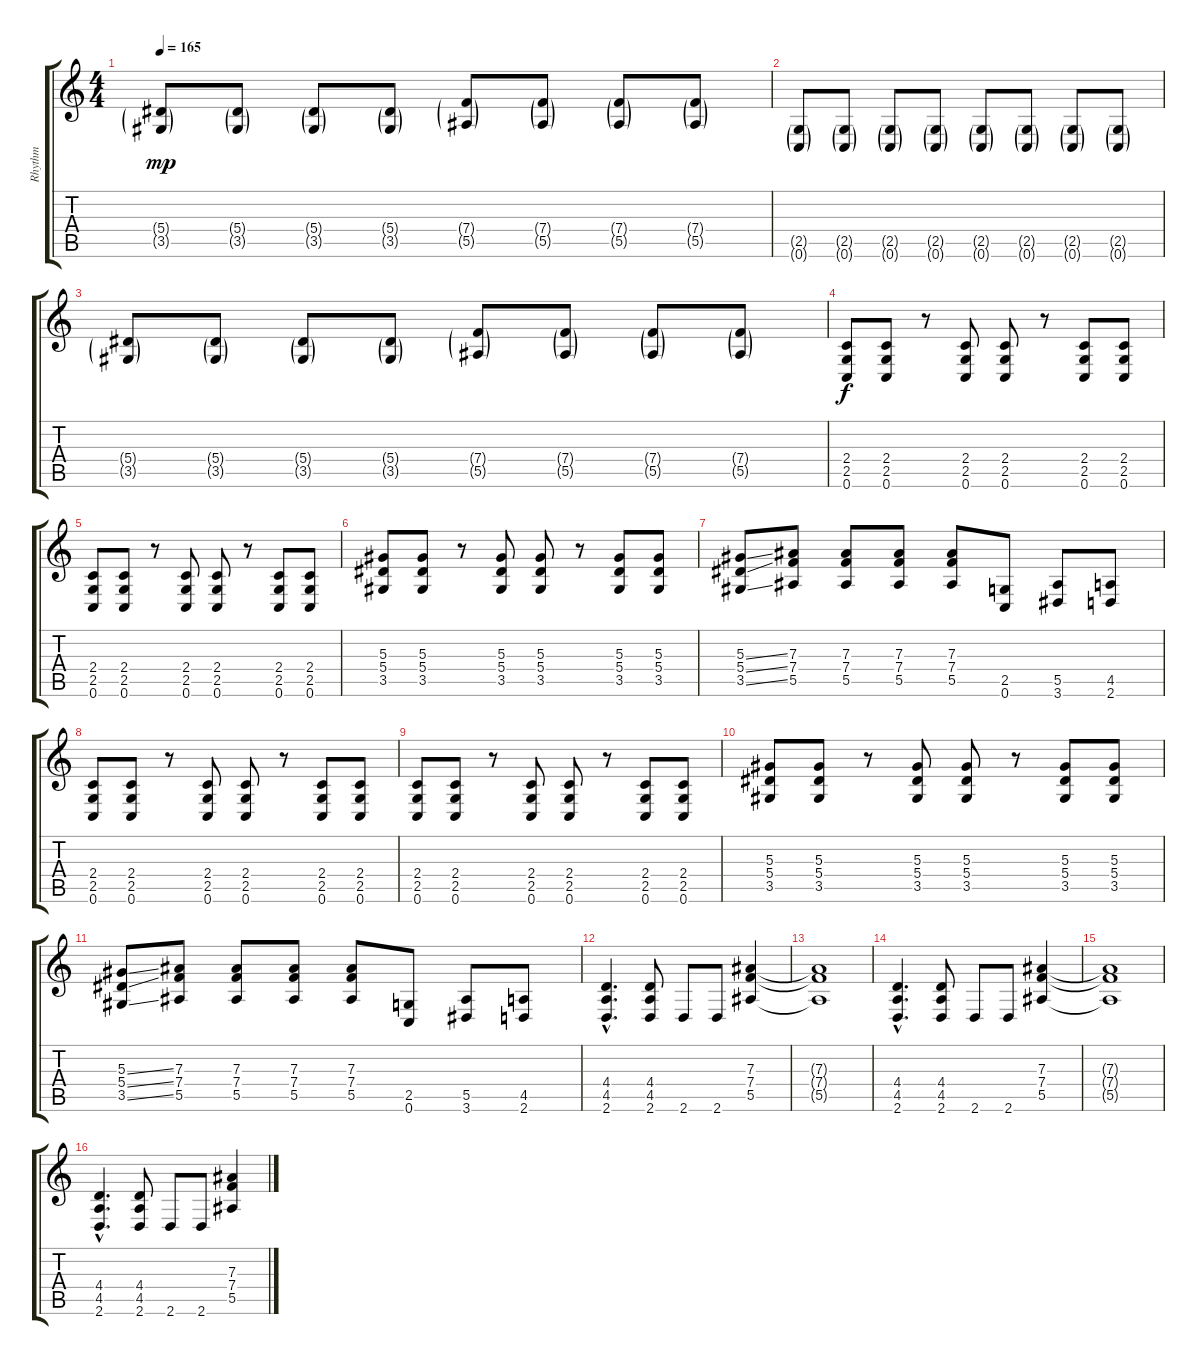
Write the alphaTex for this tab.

\track ("Rhythm" "Rhythm") {instrument overdrivenguitar}
\staff {score tabs}
\tuning (C4 G3 Eb3 Bb2 F2 C2) {hide}
\ts (4 4)
\tempo 165
\clef g2
\ks c
(5.4{g} 3.5{g}).8{dy mp} (5.4{g} 3.5{g}).8 (5.4{g} 3.5{g}).8 (5.4{g} 3.5{g}).8 (7.4{g} 5.5{g}).8 (7.4{g} 5.5{g}).8 (7.4{g} 5.5{g}).8 (7.4{g} 5.5{g}).8 |
(2.5{g} 0.6{g}).8 (2.5{g} 0.6{g}).8 (2.5{g} 0.6{g}).8 (2.5{g} 0.6{g}).8 (2.5{g} 0.6{g}).8 (2.5{g} 0.6{g}).8 (2.5{g} 0.6{g}).8 (2.5{g} 0.6{g}).8 |
(5.4{g} 3.5{g}).8 (5.4{g} 3.5{g}).8 (5.4{g} 3.5{g}).8 (5.4{g} 3.5{g}).8 (7.4{g} 5.5{g}).8 (7.4{g} 5.5{g}).8 (7.4{g} 5.5{g}).8 (7.4{g} 5.5{g}).8 |
(2.4 2.5 0.6).8{dy f} (2.4 2.5 0.6).8 r.8 (2.4 2.5 0.6).8 (2.4 2.5 0.6).8 r.8 (2.4 2.5 0.6).8 (2.4 2.5 0.6).8 |
(2.4 2.5 0.6).8 (2.4 2.5 0.6).8 r.8 (2.4 2.5 0.6).8 (2.4 2.5 0.6).8 r.8 (2.4 2.5 0.6).8 (2.4 2.5 0.6).8 |
(5.3 5.4 3.5).8 (5.3 5.4 3.5).8 r.8 (5.3 5.4 3.5).8 (5.3 5.4 3.5).8 r.8 (5.3 5.4 3.5).8 (5.3 5.4 3.5).8 |
(5.3{ss} 5.4{ss} 3.5{ss}).8 (7.3 7.4 5.5).8 (7.3 7.4 5.5).8 (7.3 7.4 5.5).8 (7.3 7.4 5.5).8 (2.5 0.6).8 (5.5 3.6).8 (4.5 2.6).8 |
(2.4 2.5 0.6).8 (2.4 2.5 0.6).8 r.8 (2.4 2.5 0.6).8 (2.4 2.5 0.6).8 r.8 (2.4 2.5 0.6).8 (2.4 2.5 0.6).8 |
(2.4 2.5 0.6).8 (2.4 2.5 0.6).8 r.8 (2.4 2.5 0.6).8 (2.4 2.5 0.6).8 r.8 (2.4 2.5 0.6).8 (2.4 2.5 0.6).8 |
(5.3 5.4 3.5).8 (5.3 5.4 3.5).8 r.8 (5.3 5.4 3.5).8 (5.3 5.4 3.5).8 r.8 (5.3 5.4 3.5).8 (5.3 5.4 3.5).8 |
(5.3{ss} 5.4{ss} 3.5{ss}).8 (7.3 7.4 5.5).8 (7.3 7.4 5.5).8 (7.3 7.4 5.5).8 (7.3 7.4 5.5).8 (2.5 0.6).8 (5.5 3.6).8 (4.5 2.6).8 |
(4.4{hac} 4.5{hac} 2.6{hac}).4{d} (4.4 4.5 2.6).8 2.6.8 2.6.8 (7.3 7.4 5.5).4 |
(7.3{t} 7.4{t} 5.5{t}).1 |
(4.4{hac} 4.5{hac} 2.6{hac}).4{d} (4.4 4.5 2.6).8 2.6.8 2.6.8 (7.3 7.4 5.5).4 |
(7.3{t} 7.4{t} 5.5{t}).1 |
(4.4{hac} 4.5{hac} 2.6{hac}).4{d} (4.4 4.5 2.6).8 2.6.8 2.6.8 (7.3 7.4 5.5).4
